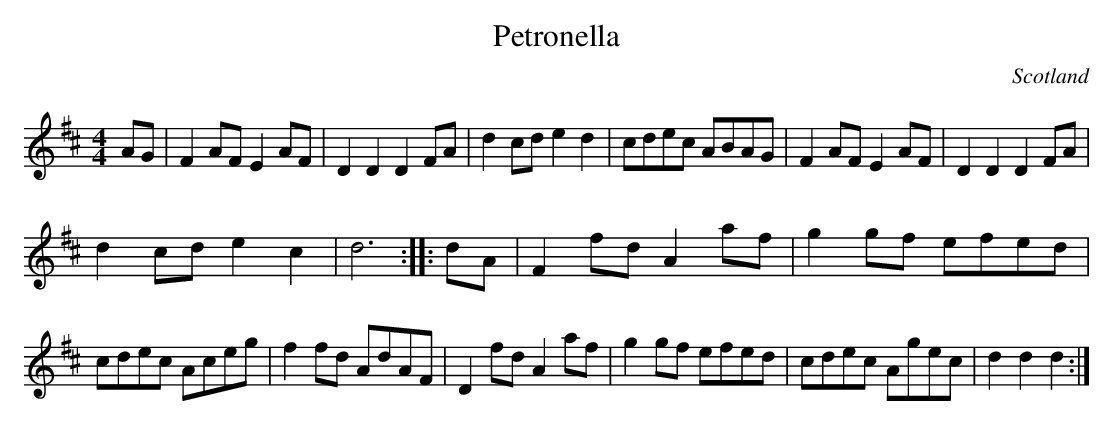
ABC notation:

X:1
T:Petronella
O:Scotland
O:USA
O:England
M:4/4
K:D
AG|\
F2AF E2AF|D2D2 D2FA|d2cd e2d2|cdec ABAG|\
F2AF E2AF|D2D2 D2FA|
d2cd e2c2|d6::\
dA|\
F2fd A2af|g2gf efed|
cdec Aceg|f2fd AdAF|\
D2fd A2af|g2gf efed|cdec Agec|d2d2 d2:|
